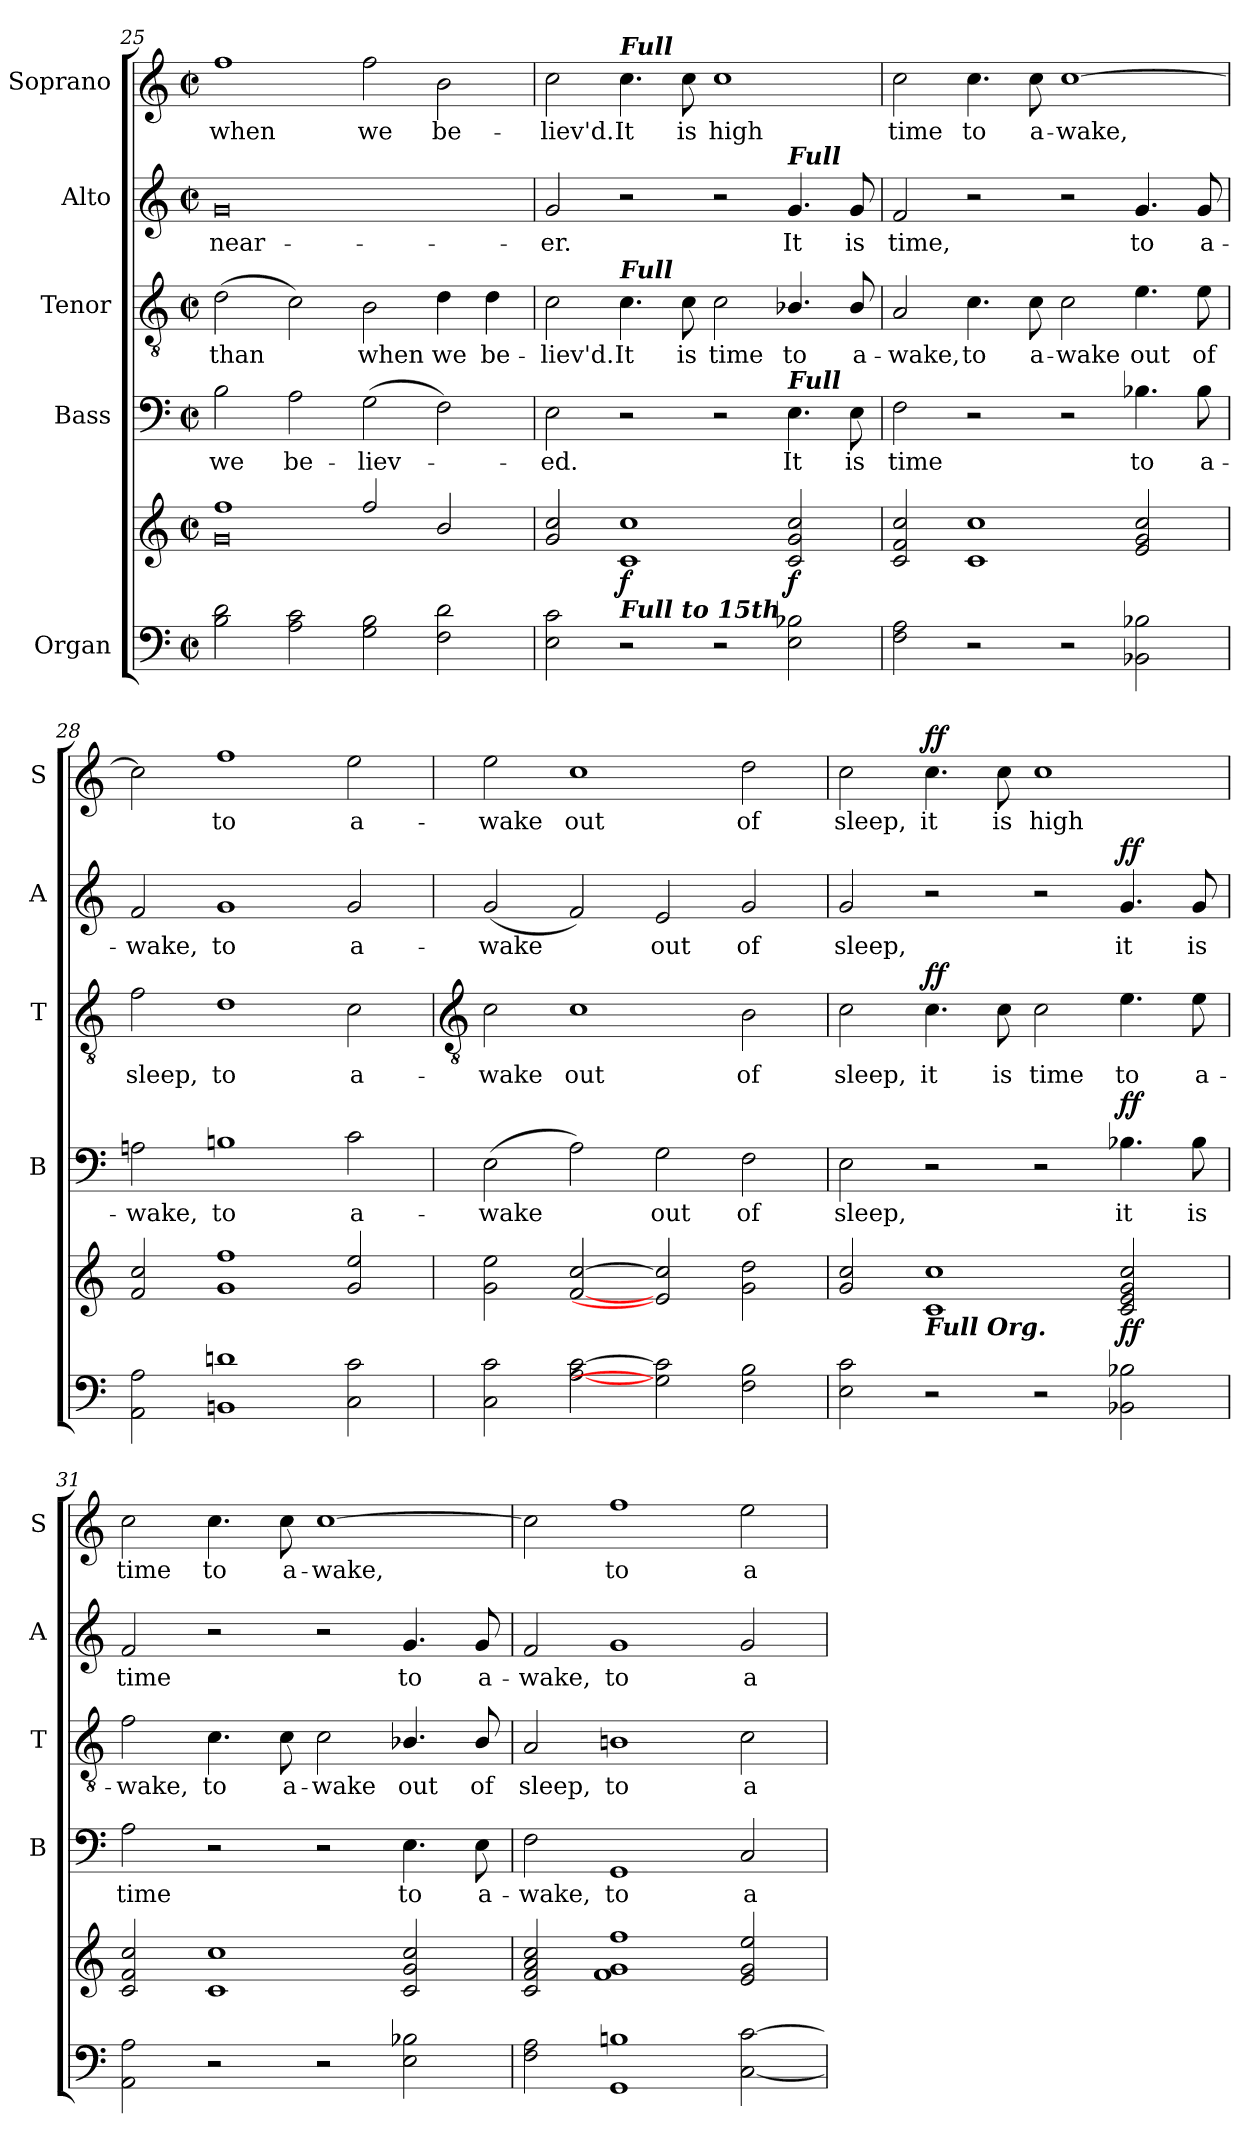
**kern	**kern	**dynam	**kern	**text	**dynam	**kern	**text	**dynam	**kern	**text	**dynam	**kern	**text	**dynam
*part5	*part5	*part5	*part4	*part4	*part4	*part3	*part3	*part3	*part2	*part2	*part2	*part1	*part1	*part1
*staff6	*staff5	*staff5/6	*staff4	*staff4	*staff4	*staff3	*staff3	*staff3	*staff2	*staff2	*staff2	*staff1	*staff1	*staff1
*I"Organ	*	*	*I"Bass	*	*	*I"Tenor	*	*	*I"Alto	*	*	*I"Soprano	*	*
*	*	*	*I'B	*	*	*I'T	*	*	*I'A	*	*	*I'S	*	*
*clefF4	*clefG2	*	*clefF4	*	*	*clefGv2	*	*	*clefG2	*	*	*clefG2	*	*
*k[]	*k[]	*	*k[]	*	*	*k[]	*	*	*k[]	*	*	*k[]	*	*
*C:	*C:	*	*C:	*	*	*C:	*	*	*C:	*	*	*C:	*	*
*M4/2	*M4/2	*	*M4/2	*	*	*M4/2	*	*	*M4/2	*	*	*M4/2	*	*
*met(c|)	*met(c|)	*	*met(c|)	*	*	*met(c|)	*	*	*met(c|)	*	*	*met(c|)	*	*
=25	=25	=25	=25	=25	=25	=25	=25	=25	=25	=25	=25	=25	=25	=25
*	*^	*	*	*	*	*	*	*	*	*	*	*	*	*
!	!	!	!	!	!LO:LY:b	!	!	!LO:LY:b	!	!	!LO:LY:b	!	!	!LO:LY:b	!
2B 2d	1ff/	0g\	.	2B	we	.	(>2d	than	.	0g	near-	.	1ff	when	.
!	!	!	!	!	!LO:LY:b	!	!	!	!	!	!	!	!	!	!
2A 2c	.	.	.	2A	be-	.	2c)	.	.	.	.	.	.	.	.
!	!	!	!	!	!LO:LY:b	!	!	!LO:LY:b	!	!	!	!	!	!LO:LY:b	!
2G 2B	2ff/	.	.	(>2G	-liev-	.	2B	when	.	.	.	.	2ff	we	.
!	!	!	!	!	!	!	!	!LO:LY:b	!	!	!	!	!	!LO:LY:b	!
2F 2d	2b/	.	.	2F)	.	.	4d	we	.	.	.	.	2b	be-	.
!	!	!	!	!	!	!	!	!LO:LY:b	!	!	!	!	!	!	!
.	.	.	.	.	.	.	4d	be-	.	.	.	.	.	.	.
=26	=26	=26	=26	=26	=26	=26	=26	=26	=26	=26	=26	=26	=26	=26	=26
!	!	!	!	!	!LO:LY:b	!	!	!LO:LY:b	!	!	!LO:LY:b	!	!	!LO:LY:b	!
2E 2c	2g/ 2cc/	0ryy	.	2E	ed.	.	2c	-liev'd.	.	2g	-er.	.	2cc	-liev'd.	.
!	!	!	!	!	!	!	!	!	!	!	!	!	!LO:TX:a:Bi:t=Full	!	!
!	!	!	!	!	!	!	!LO:TX:a:Bi:t=Full	!	!	!	!	!	!	!	!
!	!LO:TX:b:Bi:t=Full to 15th	!	!	!	!	!	!	!	!	!	!	!	!	!	!
!	!	!	!LO:DY:b	!	!	!	!	!LO:LY:b	!	!	!	!	!	!LO:LY:b	!
2r	1c/ 1cc/	.	f	2r	.	.	4.c	It	.	2r	.	.	4.cc	It	.
!	!	!	!	!	!	!	!	!LO:LY:b	!	!	!	!	!	!LO:LY:b	!
.	.	.	.	.	.	.	8c	is	.	.	.	.	8cc	is	.
!	!	!	!	!	!	!	!	!LO:LY:b	!	!	!	!	!	!LO:LY:b	!
2r	.	.	.	2r	.	.	2c	time	.	2r	.	.	1cc	high	.
!	!	!	!	!	!	!	!	!	!	!LO:TX:a:Bi:t=Full	!	!	!	!	!
!	!	!	!	!LO:TX:a:Bi:t=Full	!	!	!	!	!	!	!	!	!	!	!
!	!	!	!LO:DY:a=2	!	!LO:LY:b	!	!	!LO:LY:b	!	!	!LO:LY:b	!	!	!	!
2E 2B-X	2c/ 2g/ 2cc/	.	f	4.E	It	.	4.B-X/	to	.	4.g	It	.	.	.	.
!	!	!	!	!	!LO:LY:b	!	!	!LO:LY:b	!	!	!LO:LY:b	!	!	!	!
.	.	.	.	8E	is	.	8B-/	a-	.	8g	is	.	.	.	.
=27	=27	=27	=27	=27	=27	=27	=27	=27	=27	=27	=27	=27	=27	=27	=27
!	!	!	!	!	!LO:LY:b	!	!	!LO:LY:b	!	!	!LO:LY:b	!	!	!LO:LY:b	!
2F 2A	2c/ 2f/ 2cc/	0ryy	.	2F	time	.	2A	-wake,	.	2f	time,	.	2cc	time	.
!	!	!	!	!	!	!	!	!LO:LY:b	!	!	!	!	!	!LO:LY:b	!
2r	1c/ 1cc/	.	.	2r	.	.	4.c	to	.	2r	.	.	4.cc	to	.
!	!	!	!	!	!	!	!	!LO:LY:b	!	!	!	!	!	!LO:LY:b	!
.	.	.	.	.	.	.	8c	a-	.	.	.	.	8cc	a-	.
!	!	!	!	!	!	!	!	!LO:LY:b	!	!	!	!	!	!LO:LY:b	!
2r	.	.	.	2r	.	.	2c	-wake	.	2r	.	.	[1cc	-wake,	.
!	!	!	!	!	!LO:LY:b	!	!	!LO:LY:b	!	!	!LO:LY:b	!	!	!	!
2BB-X 2B-X	2e/ 2g/ 2cc/	.	.	4.B-X	to	.	4.e	out	.	4.g	to	.	.	.	.
!	!	!	!	!	!LO:LY:b	!	!	!LO:LY:b	!	!	!LO:LY:b	!	!	!	!
.	.	.	.	8B-	a-	.	8e	of	.	8g	a-	.	.	.	.
=28	=28	=28	=28	=28	=28	=28	=28	=28	=28	=28	=28	=28	=28	=28	=28
!	!	!	!	!	!LO:LY:b	!	!	!LO:LY:b	!	!	!LO:LY:b	!	!	!	!
2AA 2A	2f/ 2cc/	0ryy	.	2An	-wake,	.	2f	sleep,	.	2f	-wake,	.	2cc]	.	.
!	!	!	!	!	!LO:LY:b	!	!	!LO:LY:b	!	!	!LO:LY:b	!	!	!LO:LY:b	!
1BBn 1dn	1g/ 1ff/	.	.	1Bn	to	.	1d	to	.	1g	to	.	1ff	to	.
!	!	!	!	!	!LO:LY:b	!	!	!LO:LY:b	!	!	!LO:LY:b	!	!	!LO:LY:b	!
2C 2c	2g/ 2ee/	.	.	2c	a-	.	2c	a-	.	2g	a-	.	2ee	a-	.
*	*v	*v	*	*	*	*	*	*	*	*	*	*	*	*	*
!!LO:LB:g=z
=29	=29	=29	=29	=29	=29	=29	=29	=29	=29	=29	=29	=29	=29	=29
*	*	*	*	*	*	*clefGv2	*	*	*	*	*	*	*	*
!	!	!	!	!LO:LY:b	!	!	!LO:LY:b	!	!	!LO:LY:b	!	!	!LO:LY:b	!
2C 2c	2g 2ee	.	(>2E	-wake	.	2c	-wake	.	(<2g	-wake	.	2ee	-wake	.
!	!	!	!	!	!	!	!LO:LY:b	!	!	!	!	!	!LO:LY:b	!
[2A [2c	[2f [2cc	.	2A)	.	.	1c	out	.	2f)	.	.	1cc	out	.
!	!	!	!	!LO:LY:b	!	!	!	!	!	!LO:LY:b	!	!	!	!
2G] 2c]	2e] 2cc]	.	2G	out	.	.	.	.	2e	out	.	.	.	.
!	!	!	!	!LO:LY:b	!	!	!LO:LY:b	!	!	!LO:LY:b	!	!	!LO:LY:b	!
2F 2B	2g 2dd	.	2F	of	.	2B	of	.	2g	of	.	2dd	of	.
=30	=30	=30	=30	=30	=30	=30	=30	=30	=30	=30	=30	=30	=30	=30
!	!	!	!	!LO:LY:b	!	!	!LO:LY:b	!	!	!LO:LY:b	!	!	!LO:LY:b	!
2E 2c	2g 2cc	.	2E	sleep,	.	2c	sleep,	.	2g	sleep,	.	2cc	sleep,	.
!	!LO:TX:b:Bi:t=Full Org.	!	!	!	!	!	!	!	!	!	!	!	!	!
!	!	!	!	!	!	!	!LO:LY:b	!LO:DY:b	!	!	!	!	!LO:LY:b	!LO:DY:b
2r	1c 1cc	.	2r	.	.	4.c	it	ff	2r	.	.	4.cc	it	ff
!	!	!	!	!	!	!	!LO:LY:b	!	!	!	!	!	!LO:LY:b	!
.	.	.	.	.	.	8c	is	.	.	.	.	8cc	is	.
!	!	!	!	!	!	!	!LO:LY:b	!	!	!	!	!	!LO:LY:b	!
2r	.	.	2r	.	.	2c	time	.	2r	.	.	1cc	high	.
!	!	!LO:DY:b	!	!LO:LY:b	!LO:DY:b	!	!LO:LY:b	!	!	!LO:LY:b	!LO:DY:b	!	!	!
2BB-X 2B-X	2c 2e 2g 2cc	ff	4.B-X	it	ff	4.e	to	.	4.g	it	ff	.	.	.
!	!	!	!	!LO:LY:b	!	!	!LO:LY:b	!	!	!LO:LY:b	!	!	!	!
.	.	.	8B-	is	.	8e	a-	.	8g	is	.	.	.	.
=31	=31	=31	=31	=31	=31	=31	=31	=31	=31	=31	=31	=31	=31	=31
!	!	!	!	!LO:LY:b	!	!	!LO:LY:b	!	!	!LO:LY:b	!	!	!LO:LY:b	!
2AA 2A	2c 2f 2cc	.	2A	time	.	2f	-wake,	.	2f	time	.	2cc	time	.
!	!	!	!	!	!	!	!LO:LY:b	!	!	!	!	!	!LO:LY:b	!
2r	1c 1cc	.	2r	.	.	4.c	to	.	2r	.	.	4.cc	to	.
!	!	!	!	!	!	!	!LO:LY:b	!	!	!	!	!	!LO:LY:b	!
.	.	.	.	.	.	8c	a-	.	.	.	.	8cc	a-	.
!	!	!	!	!	!	!	!LO:LY:b	!	!	!	!	!	!LO:LY:b	!
2r	.	.	2r	.	.	2c	-wake	.	2r	.	.	[1cc	-wake,	.
!	!	!	!	!LO:LY:b	!	!	!LO:LY:b	!	!	!LO:LY:b	!	!	!	!
2E 2B-X	2c 2g 2cc	.	4.E	to	.	4.B-X/	out	.	4.g	to	.	.	.	.
!	!	!	!	!LO:LY:b	!	!	!LO:LY:b	!	!	!LO:LY:b	!	!	!	!
.	.	.	8E	a-	.	8B-/	of	.	8g	a-	.	.	.	.
=32	=32	=32	=32	=32	=32	=32	=32	=32	=32	=32	=32	=32	=32	=32
!	!	!	!	!LO:LY:b	!	!	!LO:LY:b	!	!	!LO:LY:b	!	!	!	!
2F 2A	2c 2f 2a 2cc	.	2F	-wake,	.	2A	sleep,	.	2f	-wake,	.	2cc]	.	.
!	!	!	!	!LO:LY:b	!	!	!LO:LY:b	!	!	!LO:LY:b	!	!	!LO:LY:b	!
1GG 1Bn	1f 1g 1ff	.	1GG	to	.	1Bn	to	.	1g	to	.	1ff	to	.
!	!	!	!	!LO:LY:b	!	!	!LO:LY:b	!	!	!LO:LY:b	!	!	!LO:LY:b	!
[2C [2c	2e 2g 2ee	.	2C	a-	.	2c	a-	.	2g	a-	.	2ee	a-	.
=	=	=	=	=	=	=	=	=	=	=	=	=	=	=
*-	*-	*-	*-	*-	*-	*-	*-	*-	*-	*-	*-	*-	*-	*-
